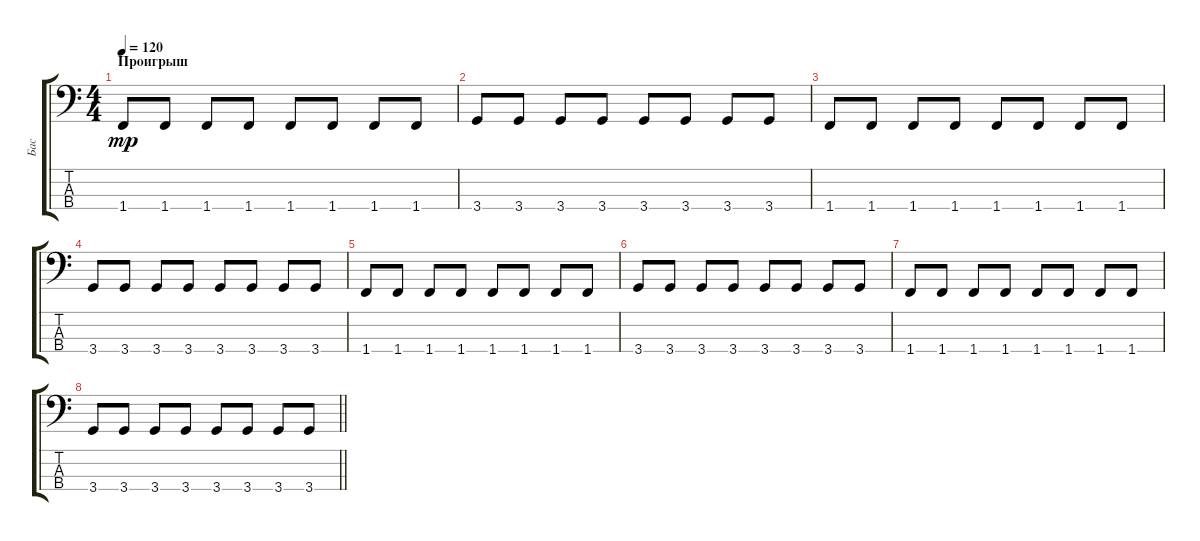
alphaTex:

\track ("Бас" "Бас") {instrument electricbassfinger}
\staff {score tabs}
\tuning (G2 D2 A1 E1) {hide}
\ts (4 4)
\section ("" "Проигрыш")
\tempo 120
\clef f4
\ks c
1.4.8{dy mp} 1.4.8 1.4.8 1.4.8 1.4.8 1.4.8 1.4.8 1.4.8 |
3.4.8 3.4.8 3.4.8 3.4.8 3.4.8 3.4.8 3.4.8 3.4.8 |
1.4.8 1.4.8 1.4.8 1.4.8 1.4.8 1.4.8 1.4.8 1.4.8 |
3.4.8 3.4.8 3.4.8 3.4.8 3.4.8 3.4.8 3.4.8 3.4.8 |
1.4.8 1.4.8 1.4.8 1.4.8 1.4.8 1.4.8 1.4.8 1.4.8 |
3.4.8 3.4.8 3.4.8 3.4.8 3.4.8 3.4.8 3.4.8 3.4.8 |
1.4.8 1.4.8 1.4.8 1.4.8 1.4.8 1.4.8 1.4.8 1.4.8 |
\barLineRight lightlight
3.4.8 3.4.8 3.4.8 3.4.8 3.4.8 3.4.8 3.4.8 3.4.8
